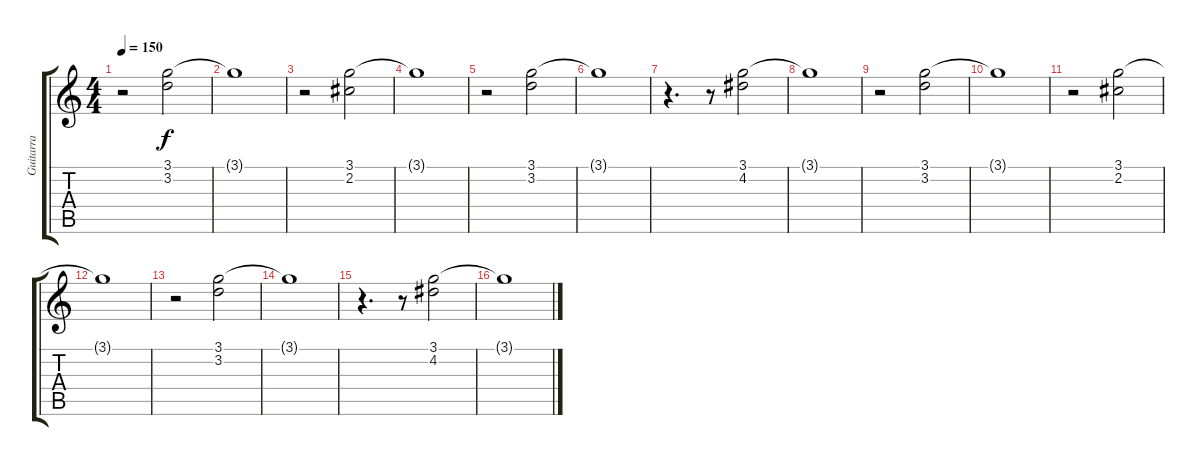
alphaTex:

\track ("Guitarra" "Guitarra") {instrument electricguitarclean}
\staff {score tabs}
\tuning (E4 B3 G3 D3 A2 E2) {hide}
\ts (4 4)
\tempo 150
\clef g2
\ks c
r.2{dy f} (3.1 3.2).2 |
3.1{t}.1 |
r.2 (3.1 2.2).2 |
3.1{t}.1 |
r.2 (3.1 3.2).2 |
3.1{t}.1 |
r.4{d} r.8 (3.1 4.2).2 |
3.1{t}.1 |
r.2 (3.1 3.2).2 |
3.1{t}.1 |
r.2 (3.1 2.2).2 |
3.1{t}.1 |
r.2 (3.1 3.2).2 |
3.1{t}.1 |
r.4{d} r.8 (3.1 4.2).2 |
3.1{t}.1
